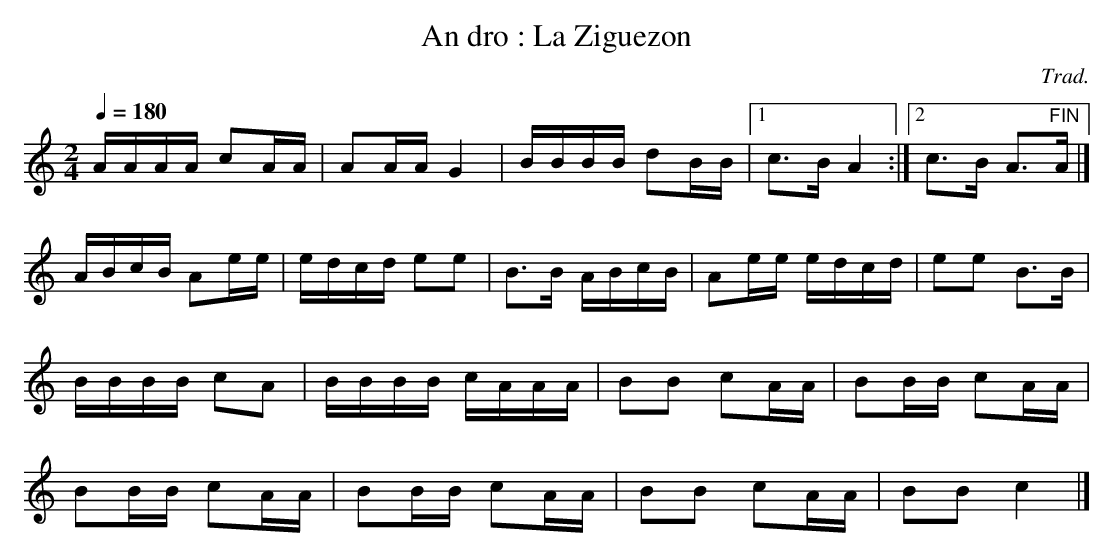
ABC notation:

X:1
T:An dro : La Ziguezon
C:Trad.
M:2/4
L:1/16
K:C
Q:1/4=180
AAAA c2AA | A2AA G4 | BBBB d2BB |1 c3B A4 :|2 c3B A3"FIN"A |]
ABcB A2ee | edcd e2e2 | B3B ABcB | A2ee edcd | e2e2 B3B |
BBBB c2A2 | BBBB cAAA | B2B2 c2AA | B2BB c2AA |
B2BB c2AA | B2BB c2AA | B2B2 c2AA | B2B2 c4 |]
